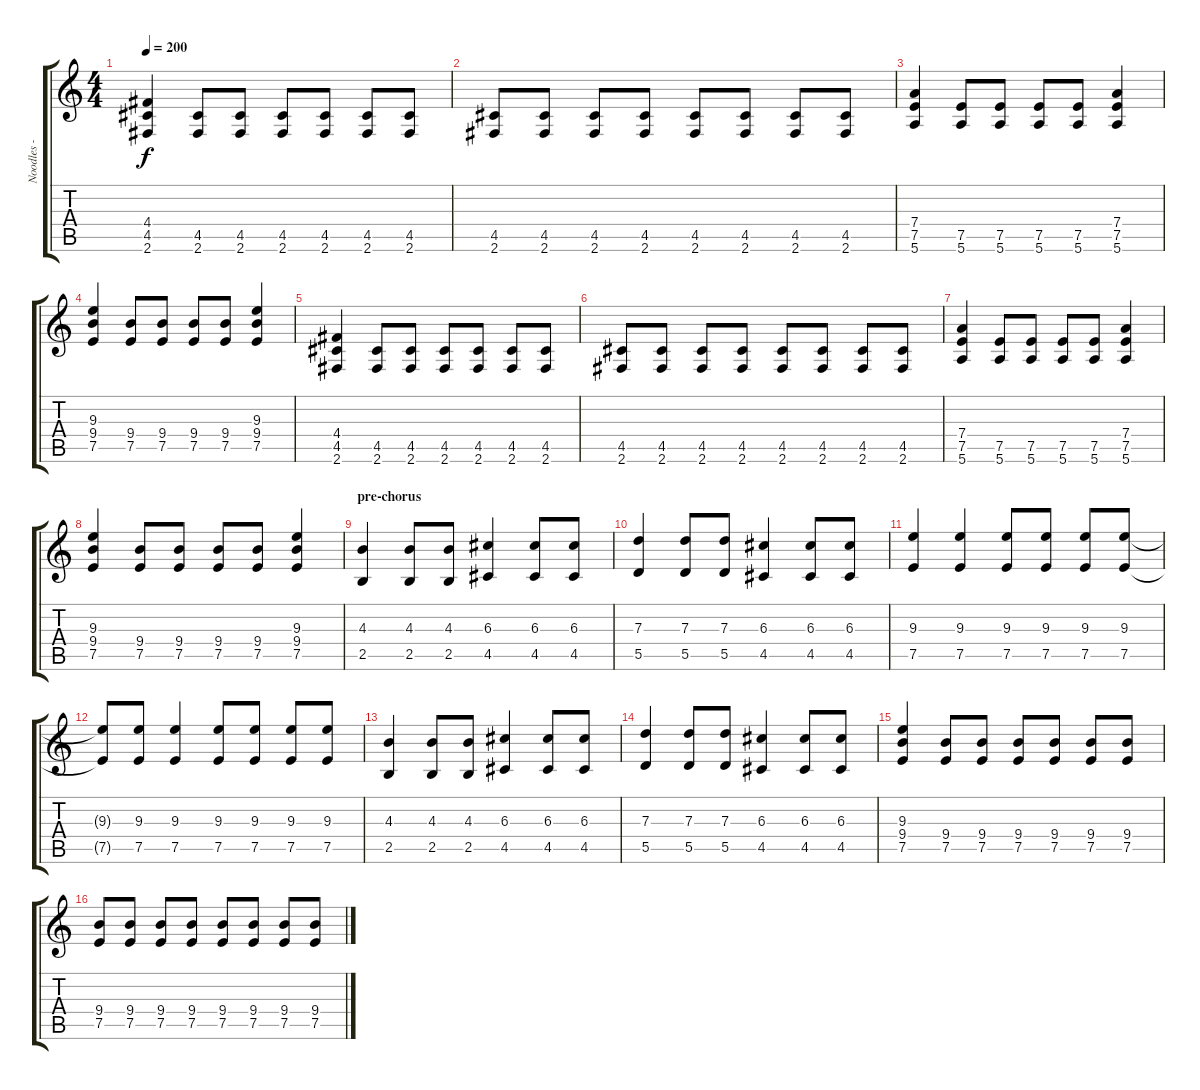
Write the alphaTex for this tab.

\track ("Noodles - guitar" "Noodles - ") {instrument distortionguitar}
\staff {score tabs}
\tuning (E4 B3 G3 D3 A2 E2) {hide}
\ts (4 4)
\tempo 200
\clef g2
\ks c
(4.4 4.5 2.6).4{dy f} (4.5 2.6).8 (4.5 2.6).8 (4.5 2.6).8 (4.5 2.6).8 (4.5 2.6).8 (4.5 2.6).8 |
(4.5 2.6).8 (4.5 2.6).8 (4.5 2.6).8 (4.5 2.6).8 (4.5 2.6).8 (4.5 2.6).8 (4.5 2.6).8 (4.5 2.6).8 |
(7.4 7.5 5.6).4 (7.5 5.6).8 (7.5 5.6).8 (7.5 5.6).8 (7.5 5.6).8 (7.4 7.5 5.6).4 |
(9.3 9.4 7.5).4 (9.4 7.5).8 (9.4 7.5).8 (9.4 7.5).8 (9.4 7.5).8 (9.3 9.4 7.5).4 |
(4.4 4.5 2.6).4 (4.5 2.6).8 (4.5 2.6).8 (4.5 2.6).8 (4.5 2.6).8 (4.5 2.6).8 (4.5 2.6).8 |
(4.5 2.6).8 (4.5 2.6).8 (4.5 2.6).8 (4.5 2.6).8 (4.5 2.6).8 (4.5 2.6).8 (4.5 2.6).8 (4.5 2.6).8 |
(7.4 7.5 5.6).4 (7.5 5.6).8 (7.5 5.6).8 (7.5 5.6).8 (7.5 5.6).8 (7.4 7.5 5.6).4 |
(9.3 9.4 7.5).4 (9.4 7.5).8 (9.4 7.5).8 (9.4 7.5).8 (9.4 7.5).8 (9.3 9.4 7.5).4 |
\section ("" "pre-chorus")
(4.3 2.5).4 (4.3 2.5).8 (4.3 2.5).8 (6.3 4.5).4 (6.3 4.5).8 (6.3 4.5).8 |
(7.3 5.5).4 (7.3 5.5).8 (7.3 5.5).8 (6.3 4.5).4 (6.3 4.5).8 (6.3 4.5).8 |
(9.3 7.5).4 (9.3 7.5).4 (9.3 7.5).8 (9.3 7.5).8 (9.3 7.5).8 (9.3 7.5).8 |
(9.3{t} 7.5{t}).8 (9.3 7.5).8 (9.3 7.5).4 (9.3 7.5).8 (9.3 7.5).8 (9.3 7.5).8 (9.3 7.5).8 |
(4.3 2.5).4 (4.3 2.5).8 (4.3 2.5).8 (6.3 4.5).4 (6.3 4.5).8 (6.3 4.5).8 |
(7.3 5.5).4 (7.3 5.5).8 (7.3 5.5).8 (6.3 4.5).4 (6.3 4.5).8 (6.3 4.5).8 |
(9.3 9.4 7.5).4 (9.4 7.5).8 (9.4 7.5).8 (9.4 7.5).8 (9.4 7.5).8 (9.4 7.5).8 (9.4 7.5).8 |
(9.4 7.5).8 (9.4 7.5).8 (9.4 7.5).8 (9.4 7.5).8 (9.4 7.5).8 (9.4 7.5).8 (9.4 7.5).8 (9.4 7.5).8
